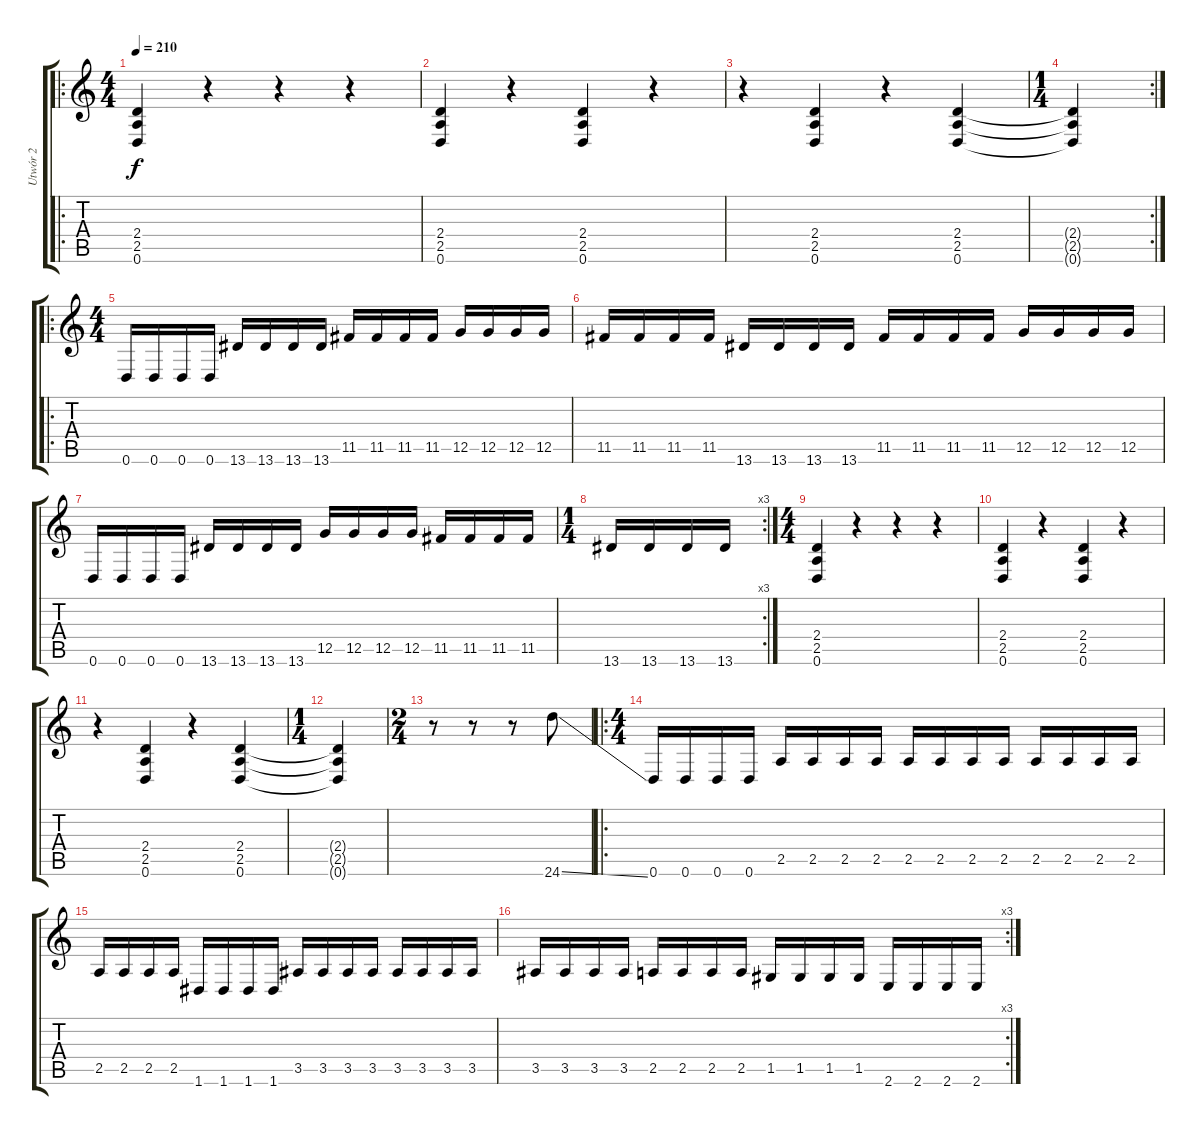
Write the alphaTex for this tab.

\track ("Utwór 2" "Utwór 2") {instrument distortionguitar}
\staff {score tabs}
\tuning (D4 A3 F3 C3 G2 D2) {hide}
\ro
\ts (4 4)
\tempo 210
\clef g2
\ks c
(2.4 2.5 0.6).4{dy f instrument distortionguitar} r.4 r.4 r.4 |
(2.4 2.5 0.6).4 r.4 (2.4 2.5 0.6).4 r.4 |
r.4 (2.4 2.5 0.6).4 r.4 (2.4 2.5 0.6).4 |
\rc 2
\ts (1 4)
(2.4{t} 2.5{t} 0.6{t}).4 |
\ro
\ts (4 4)
0.6.16 0.6.16 0.6.16 0.6.16 13.6.16 13.6.16 13.6.16 13.6.16 11.5.16 11.5.16 11.5.16 11.5.16 12.5.16 12.5.16 12.5.16 12.5.16 |
11.5.16 11.5.16 11.5.16 11.5.16 13.6.16 13.6.16 13.6.16 13.6.16 11.5.16 11.5.16 11.5.16 11.5.16 12.5.16 12.5.16 12.5.16 12.5.16 |
0.6.16 0.6.16 0.6.16 0.6.16 13.6.16 13.6.16 13.6.16 13.6.16 12.5.16 12.5.16 12.5.16 12.5.16 11.5.16 11.5.16 11.5.16 11.5.16 |
\rc 3
\ts (1 4)
13.6.16 13.6.16 13.6.16 13.6.16 |
\ts (4 4)
(2.4 2.5 0.6).4 r.4 r.4 r.4 |
(2.4 2.5 0.6).4 r.4 (2.4 2.5 0.6).4 r.4 |
r.4 (2.4 2.5 0.6).4 r.4 (2.4 2.5 0.6).4 |
\ts (1 4)
(2.4{t} 2.5{t} 0.6{t}).4 |
\ts (2 4)
r.8 r.8 r.8 24.6{ss}.8 |
\ro
\ts (4 4)
0.6.16 0.6.16 0.6.16 0.6.16 2.5.16 2.5.16 2.5.16 2.5.16 2.5.16 2.5.16 2.5.16 2.5.16 2.5.16 2.5.16 2.5.16 2.5.16 |
2.5.16 2.5.16 2.5.16 2.5.16 1.6.16 1.6.16 1.6.16 1.6.16 3.5.16 3.5.16 3.5.16 3.5.16 3.5.16 3.5.16 3.5.16 3.5.16 |
\rc 3
3.5.16 3.5.16 3.5.16 3.5.16 2.5.16 2.5.16 2.5.16 2.5.16 1.5.16 1.5.16 1.5.16 1.5.16 2.6.16 2.6.16 2.6.16 2.6.16
